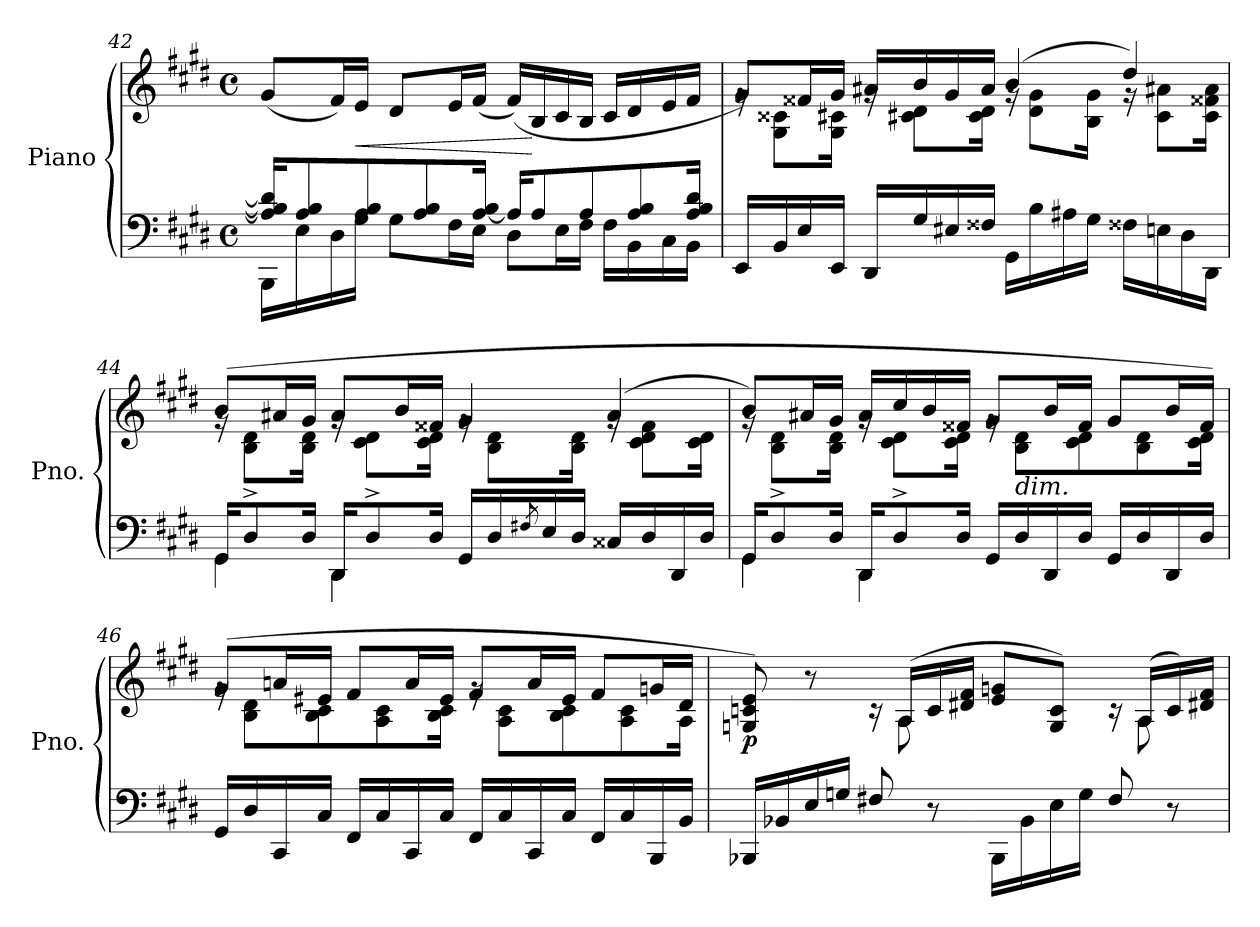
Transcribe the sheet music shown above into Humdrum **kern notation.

**kern	**kern	**dynam
*part1	*part1	*part1
*staff2	*staff1	*staff1/2
*I"Piano	*	*
*I'Pno.	*	*
!!LO:LB:g=z
*clefF4	*clefG2	*
*k[f#c#g#d#]	*k[f#c#g#d#]	*
*M4/4	*M4/4	*
*met(c)	*met(c)	*
=42	=42	=42
*^	*	*
16BBB\LL	16A/] 16B/] 16d#/]KL	(<8g#/L	.
16E\	8A/ 8B/	.	.
16D#\	.	16f#/L)	.
!	!	!	!LO:HP:b
16G#\JJ	8A/ 8B/	16e/JJ	<
8G#\L	.	8d#/L	.
.	8A/ 8B/	.	.
16F#\L	.	16e/L	.
16E\JJ	[16A/ 16B/Jk	(>16f#/JJ	.
8D#\L	16A/KL]	(>16f#/LL)	.
.	8A/	16B/	[
16E\L	.	16c#/	.
16F#\JJ	8A/	16B/JJ	.
16F#\LL	.	16c#/LL	.
16BB\	8A/ 8B/	16d#/	.
16C#\	.	16e/	.
16BB\JJ	16A/ 16B/ 16d#/Jk	16f#/JJ	.
=43	=43	=43	=43
*	*	*^	*
*v	*v	*	*	*
16EE/LL	8g#/L)	16rg	.
16BB/	.	8G#\ 8c##X\L	.
16E/	16f##X/L	.	.
16EE/JJ	16g#/JJ	16G#\ 16c#X\Jk	.
16DD#/LL	16a#X/LL	16rg	.
16G#/	16b/	8c#X\ 8d#\L	.
16E#X/	16g#/	.	.
16F##X/JJ	16a#/JJ	16c#\ 16d#\Jk	.
16GG#\LL	(>4b/	16rg	.
16B\	.	8d#\ 8g#\L	.
16A#X\	.	.	.
16G#\JJ	.	16B\ 16g#\Jk	.
16F##X\LL	4dd#/)	16rg	.
16En\	.	8c#\ 8a#X\L	.
16D#\	.	.	.
16DD#\JJ	.	16c#\ 16f##X\ 16a#\Jk	.
!!LO:LB:g=z	!!
=44	=44	=44	=44
*^	*	*	*
16GG#/KL	4GG#\	(>8b/L	16rg	.
8D#^/	.	.	8B\ 8d#\L	.
.	.	16a#X/L	.	.
16D#/Jk	.	16g#/JJ	16B\ 16d#\Jk	.
16DD#/KL	4DD#\	8a#/L	16rg	.
8D#^/	.	.	8c#\ 8d#\L	.
.	.	16b/L	.	.
16D#/Jk	.	16f##X/JJ	16c#\ 16d#\Jk	.
16GG#/LL	2ryy	4g#/	16rg	.
16D#/	.	.	8B\ 8d#\L	.
8qF#X/	.	.	.	.
16E/	.	.	.	.
16D#/JJ	.	.	16B\ 16d#\Jk	.
16C##X/LL	.	(>4a#/	16rg	.
16D#/	.	.	8c#\ 8d#\ 8f##\L	.
16DD#/	.	.	.	.
16D#/JJ	.	.	16c#\ 16d#\Jk	.
=45	=45	=45	=45	=45
16GG#/KL	4GG#\	8b/L)	16rg	.
8D#^/	.	.	8B\ 8d#\L	.
.	.	16a#X/L	.	.
16D#/Jk	.	16g#/JJ	16B\ 16d#\Jk	.
16DD#/KL	4DD#\	16a#/LL	16rg	.
8D#^/	.	16cc#/	8c#\ 8d#\L	.
.	.	16b/	.	.
16D#/Jk	.	16f##X/JJ	16c#\ 16d#\Jk	.
16GG#/LL	2ryy	8g#/L	16rg	.
!	!	!	!LO:TX:b:i:t=dim.	!
16D#/	.	.	8B\ 8d#\L	.
16DD#/	.	16b/L	.	.
16D#/JJ	.	16f##/JJ	8c#\ 8d#\	.
16GG#/LL	.	8g#/L	.	.
16D#/	.	.	8B\ 8d#\	.
16DD#/	.	16b/L	.	.
16D#/JJ	.	16f##/JJ)	16c#\ 16d#\Jk	.
*v	*v	*	*	*
!!LO:LB:g=z	!!
=46	=46	=46	=46
16GG#/LL	(>8g#/L	16rg	.
16D#/	.	8B\ 8d#\L	.
16CC#/	16an/L	.	.
16C#/JJ	16e#X/JJ	8B\ 8c#\	.
16FF#/LL	8f#/L	.	.
16C#/	.	8A\ 8c#\	.
16CC#/	16a/L	.	.
16C#/JJ	16e#/JJ	16B\ 16c#\Jk	.
16FF#/LL	8f#/L	16rg	.
16C#/	.	8A\ 8c#\L	.
16CC#/	16a/L	.	.
16C#/JJ	16e#/JJ	8B\ 8c#\	.
16FF#/LL	8f#/L	.	.
16C#/	.	8A\ 8c#\	.
16BBB/	16gn/L	.	.
16BB/JJ	16d#/JJ	16A\Jk	.
=47	=47	=47	=47
!	!	!	!LO:DY:b
16BBB-X/LL	8Gn/ 8cn/ 8e/)	16ryy	p
*	*v	*v	*
16BB-X/	.	.
16E/	8r	.
16Gn/JJ	.	.
8F#X/	16rc	.
*	*^	*
.	(>16A/LL	8A\	.
8r	16c/	.	.
.	16d#X/ 16f#/JJ	4.ryy	.
16BBB-\LL	8e/ 8gn/L	.	.
16BB-\	.	.	.
16E\	8G/ 8c/J)	.	.
16G\JJ	.	.	.
8F#/	16rc	.	.
.	(>16A/LL	8A\	.
8r	16c/)	.	.
.	16d#X/ 16f#/JJ	16ryy	.
*	*v	*v	*
=	=	=
*-	*-	*-
